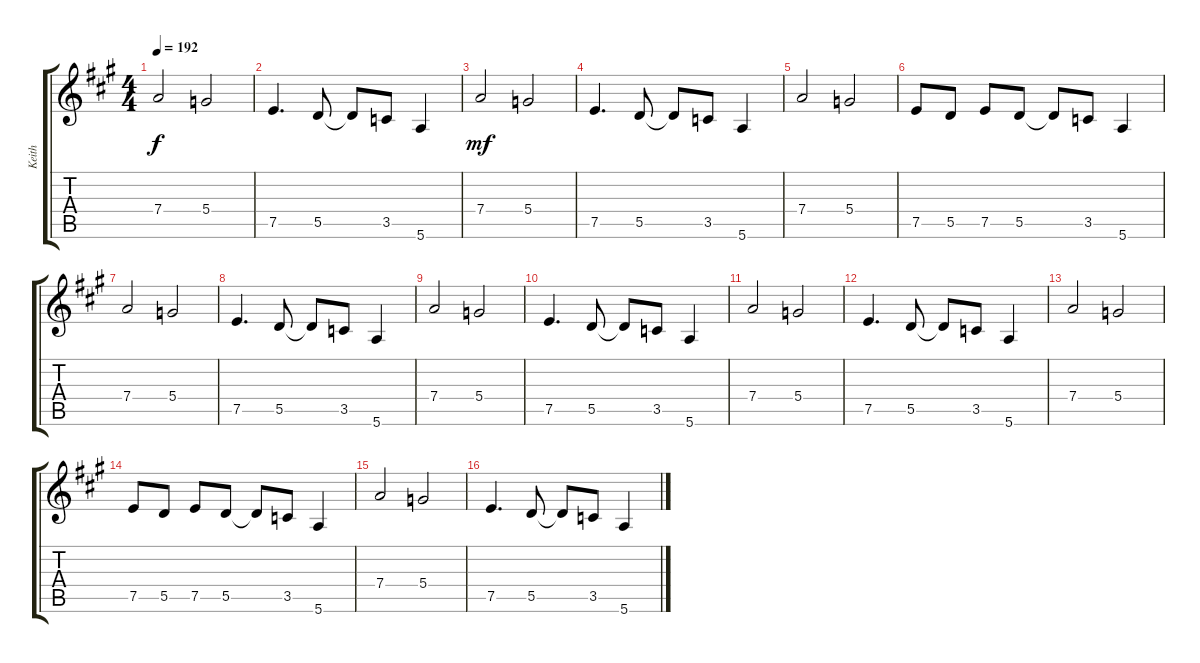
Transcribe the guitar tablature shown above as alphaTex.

\track ("Keith" "Keith") {instrument distortionguitar}
\staff {score tabs}
\tuning (E4 B3 G3 D3 A2 E2) {hide}
\ts (4 4)
\tempo 192
\clef g2
\ks a
7.4.2{dy f} 5.4.2 |
7.5.4{d} 5.5.8 5.5{t}.8 3.5.8 5.6.4 |
7.4.2{dy mf} 5.4.2 |
7.5.4{d} 5.5.8 5.5{t}.8 3.5.8 5.6.4 |
7.4.2 5.4.2 |
7.5.8 5.5.8 7.5.8 5.5.8 5.5{t}.8 3.5.8 5.6.4 |
7.4.2 5.4.2 |
7.5.4{d} 5.5.8 5.5{t}.8 3.5.8 5.6.4 |
7.4.2 5.4.2 |
7.5.4{d} 5.5.8 5.5{t}.8 3.5.8 5.6.4 |
7.4.2 5.4.2 |
7.5.4{d} 5.5.8 5.5{t}.8 3.5.8 5.6.4 |
7.4.2 5.4.2 |
7.5.8 5.5.8 7.5.8 5.5.8 5.5{t}.8 3.5.8 5.6.4 |
7.4.2 5.4.2 |
7.5.4{d} 5.5.8 5.5{t}.8 3.5.8 5.6.4
